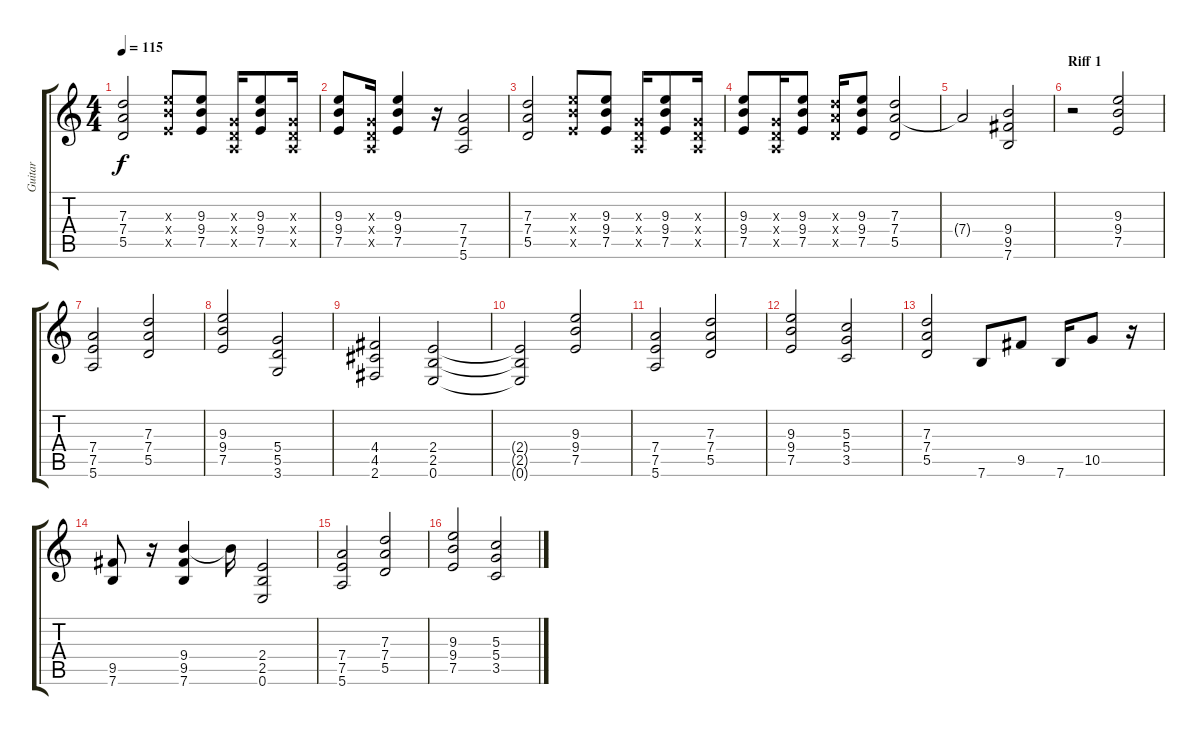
\track ("Guitar" "Guitar") {instrument overdrivenguitar}
\staff {score tabs}
\tuning (E4 B3 G3 D3 A2 E2) {hide}
\ts (4 4)
\tempo 115
\clef g2
\ks c
(7.3 7.4 5.5).2{dy f} (9.3{x} 9.4{x} 7.5{x}).8 (9.3 9.4 7.5).8 (0.3{x} 0.4{x} 0.5{x}).16 (9.3 9.4 7.5).8 (0.3{x} 0.4{x} 0.5{x}).16 |
(9.3 9.4 7.5).8 (0.3{x} 0.4{x} 0.5{x}).16 (9.3 9.4 7.5).4 r.16 (7.4 7.5 5.6).2 |
(7.3 7.4 5.5).2 (9.3{x} 9.4{x} 7.5{x}).8 (9.3 9.4 7.5).8 (0.3{x} 0.4{x} 0.5{x}).16 (9.3 9.4 7.5).8 (0.3{x} 0.4{x} 0.5{x}).16 |
(9.3 9.4 7.5).8 (0.3{x} 0.4{x} 0.5{x}).16 (9.3 9.4 7.5).8 (7.3{x} 7.4{x} 5.5{x}).16 (9.3 9.4 7.5).8 (7.3 7.4 5.5).2 |
7.4{t}.2 (9.4 9.5 7.6).2 |
\section ("" "Riff 1")
r.2 (9.3 9.4 7.5).2 |
(7.4 7.5 5.6).2 (7.3 7.4 5.5).2 |
(9.3 9.4 7.5).2 (5.4 5.5 3.6).2 |
(4.4 4.5 2.6).2 (2.4 2.5 0.6).2 |
(2.4{t} 2.5{t} 0.6{t}).2 (9.3 9.4 7.5).2 |
(7.4 7.5 5.6).2 (7.3 7.4 5.5).2 |
(9.3 9.4 7.5).2 (5.3 5.4 3.5).2 |
(7.3 7.4 5.5).2 7.6.8 9.5.8 7.6.16 10.5.8 r.16 |
(9.5 7.6).8 r.16 (9.4 9.5 7.6).4 9.4{t}.16 (2.4 2.5 0.6).2 |
(7.4 7.5 5.6).2 (7.3 7.4 5.5).2 |
(9.3 9.4 7.5).2 (5.3 5.4 3.5).2
